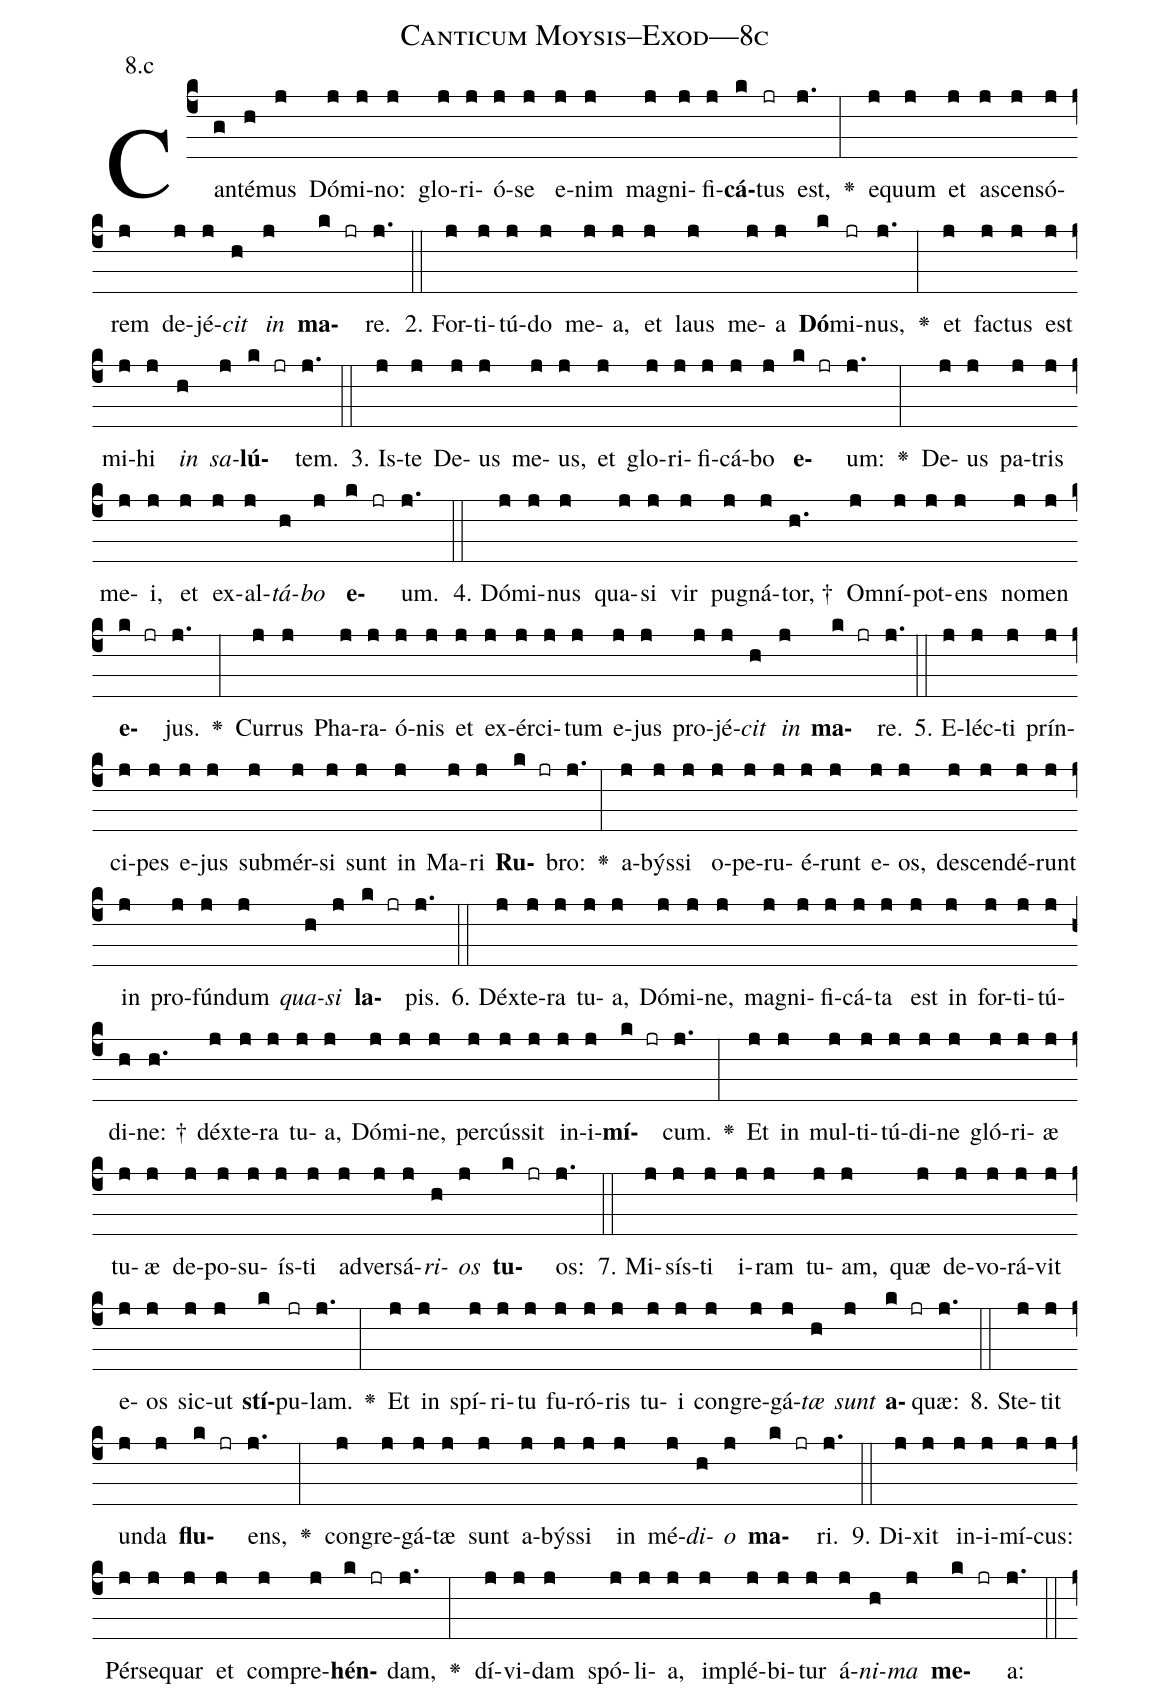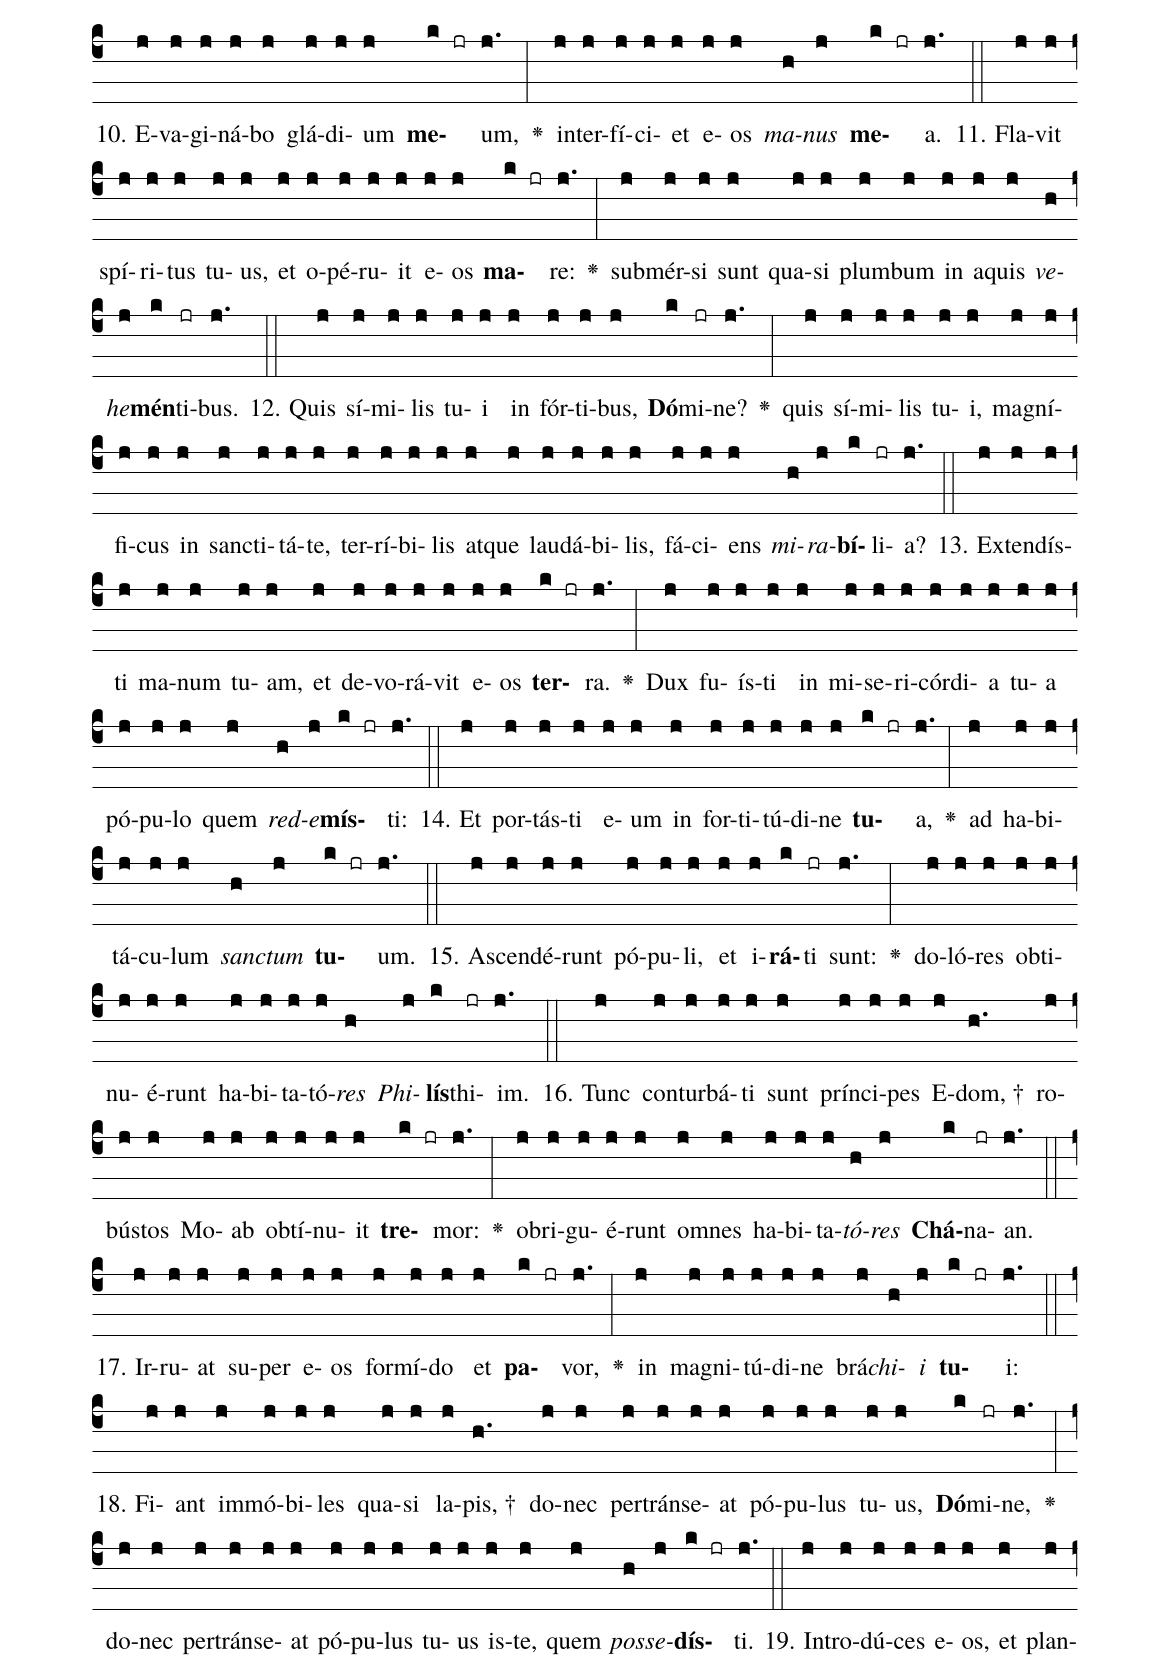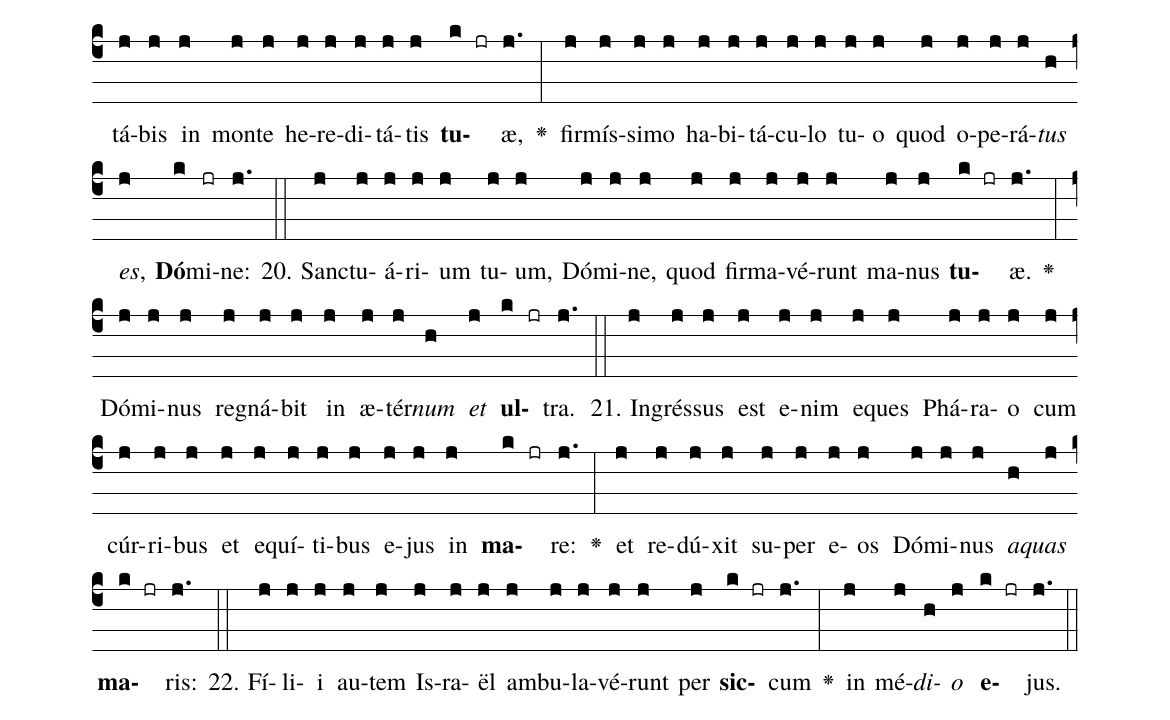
name: Canticum Moysis--Exod---8c;
annotation: 8.c;
%%
(c4)Can(g)té(h)mus(j) Dó(j)mi(j)no:(j) glo(j)ri(j)ó(j)se(j) e(j)nim(j) ma(j)gni(j)fi(j)<b>cá</b>(k)tus(jr) est,(j.) <v>\greheightstar</v>(:) e(j)quum(j) et(j) a(j)scen(j)só(j)rem(j) de(j)jé(j)<i>cit</i>(h) <i>in</i>(j) <b>ma</b>(k jr)re.(j.) (::)
2. For(j)ti(j)tú(j)do(j) me(j)a,(j) et(j) laus(j) me(j)a(j) <b>Dó</b>(k)mi(jr)nus,(j.) <v>\greheightstar</v>(:) et(j) fac(j)tus(j) est(j) mi(j)hi(j) <i>in</i>(h) <i>sa</i>(j)<b>lú</b>(k jr)tem.(j.) (::)
3. Is(j)te(j) De(j)us(j) me(j)us,(j) et(j) glo(j)ri(j)fi(j)cá(j)bo(j) <b>e</b>(k jr)um:(j.) <v>\greheightstar</v>(:) De(j)us(j) pa(j)tris(j) me(j)i,(j) et(j) ex(j)al(j)<i>tá</i>(h)<i>bo</i>(j) <b>e</b>(k jr)um.(j.) (::)
4. Dó(j)mi(j)nus(j) qua(j)si(j) vir(j) pu(j)gná(j)tor, †(h.) Om(j)ní(j)pot(j)ens(j) no(j)men(j) <b>e</b>(k jr)jus.(j.) <v>\greheightstar</v>(:) Cur(j)rus(j) Pha(j)ra(j)ó(j)nis(j) et(j) ex(j)ér(j)ci(j)tum(j) e(j)jus(j) pro(j)jé(j)<i>cit</i>(h) <i>in</i>(j) <b>ma</b>(k jr)re.(j.) (::)
5. E(j)léc(j)ti(j) prín(j)ci(j)pes(j) e(j)jus(j) sub(j)mér(j)si(j) sunt(j) in(j) Ma(j)ri(j) <b>Ru</b>(k jr)bro:(j.) <v>\greheightstar</v>(:) a(j)býs(j)si(j) o(j)pe(j)ru(j)é(j)runt(j) e(j)os,(j) de(j)scen(j)dé(j)runt(j) in(j) pro(j)fún(j)dum(j) <i>qua</i>(h)<i>si</i>(j) <b>la</b>(k jr)pis.(j.) (::)
6. Déx(j)te(j)ra(j) tu(j)a,(j) Dó(j)mi(j)ne,(j) ma(j)gni(j)fi(j)cá(j)ta(j) est(j) in(j) for(j)ti(j)tú(j)di(h)ne: †(h.) déx(j)te(j)ra(j) tu(j)a,(j) Dó(j)mi(j)ne,(j) per(j)cús(j)sit(j) in(j)i(j)<b>mí</b>(k jr)cum.(j.) <v>\greheightstar</v>(:) Et(j) in(j) mul(j)ti(j)tú(j)di(j)ne(j) gló(j)ri(j)æ(j) tu(j)æ(j) de(j)po(j)su(j)ís(j)ti(j) ad(j)ver(j)sá(j)<i>ri</i>(h)<i>os</i>(j) <b>tu</b>(k jr)os:(j.) (::)
7. Mi(j)sís(j)ti(j) i(j)ram(j) tu(j)am,(j) quæ(j) de(j)vo(j)rá(j)vit(j) e(j)os(j) sic(j)ut(j) <b>stí</b>(k)pu(jr)lam.(j.) <v>\greheightstar</v>(:) Et(j) in(j) spí(j)ri(j)tu(j) fu(j)ró(j)ris(j) tu(j)i(j) con(j)gre(j)gá(j)<i>tæ</i>(h) <i>sunt</i>(j) <b>a</b>(k jr)quæ:(j.) (::)
8. Ste(j)tit(j) un(j)da(j) <b>flu</b>(k jr)ens,(j.) <v>\greheightstar</v>(:) con(j)gre(j)gá(j)tæ(j) sunt(j) a(j)býs(j)si(j) in(j) mé(j)<i>di</i>(h)<i>o</i>(j) <b>ma</b>(k jr)ri.(j.) (::)
9. Di(j)xit(j) in(j)i(j)mí(j)cus:(j) Pér(j)se(j)quar(j) et(j) com(j)pre(j)<b>hén</b>(k jr)dam,(j.) <v>\greheightstar</v>(:) dí(j)vi(j)dam(j) spó(j)li(j)a,(j) im(j)plé(j)bi(j)tur(j) á(j)<i>ni</i>(h)<i>ma</i>(j) <b>me</b>(k jr)a:(j.) (::)
10. E(j)va(j)gi(j)ná(j)bo(j) glá(j)di(j)um(j) <b>me</b>(k jr)um,(j.) <v>\greheightstar</v>(:) in(j)ter(j)fí(j)ci(j)et(j) e(j)os(j) <i>ma</i>(h)<i>nus</i>(j) <b>me</b>(k jr)a.(j.) (::)
11. Fla(j)vit(j) spí(j)ri(j)tus(j) tu(j)us,(j) et(j) o(j)pé(j)ru(j)it(j) e(j)os(j) <b>ma</b>(k jr)re:(j.) <v>\greheightstar</v>(:) sub(j)mér(j)si(j) sunt(j) qua(j)si(j) plum(j)bum(j) in(j) a(j)quis(j) <i>ve</i>(h)<i>he</i>(j)<b>mén</b>(k)ti(jr)bus.(j.) (::)
12. Quis(j) sí(j)mi(j)lis(j) tu(j)i(j) in(j) fór(j)ti(j)bus,(j) <b>Dó</b>(k)mi(jr)ne?(j.) <v>\greheightstar</v>(:) quis(j) sí(j)mi(j)lis(j) tu(j)i,(j) ma(j)gní(j)fi(j)cus(j) in(j) sanc(j)ti(j)tá(j)te,(j) ter(j)rí(j)bi(j)lis(j) at(j)que(j) lau(j)dá(j)bi(j)lis,(j) fá(j)ci(j)ens(j) <i>mi</i>(h)<i>ra</i>(j)<b>bí</b>(k)li(jr)a?(j.) (::)
13. Ex(j)ten(j)dís(j)ti(j) ma(j)num(j) tu(j)am,(j) et(j) de(j)vo(j)rá(j)vit(j) e(j)os(j) <b>ter</b>(k jr)ra.(j.) <v>\greheightstar</v>(:) Dux(j) fu(j)ís(j)ti(j) in(j) mi(j)se(j)ri(j)cór(j)di(j)a(j) tu(j)a(j) pó(j)pu(j)lo(j) quem(j) <i>red</i>(h)<i>e</i>(j)<b>mís</b>(k jr)ti:(j.) (::)
14. Et(j) por(j)tás(j)ti(j) e(j)um(j) in(j) for(j)ti(j)tú(j)di(j)ne(j) <b>tu</b>(k jr)a,(j.) <v>\greheightstar</v>(:) ad(j) ha(j)bi(j)tá(j)cu(j)lum(j) <i>sanc</i>(h)<i>tum</i>(j) <b>tu</b>(k jr)um.(j.) (::)
15. A(j)scen(j)dé(j)runt(j) pó(j)pu(j)li,(j) et(j) i(j)<b>rá</b>(k)ti(jr) sunt:(j.) <v>\greheightstar</v>(:) do(j)ló(j)res(j) ob(j)ti(j)nu(j)é(j)runt(j) ha(j)bi(j)ta(j)tó(j)<i>res</i>(h) <i>Phi</i>(j)<b>lís</b>(k)thi(jr)im.(j.) (::)
16. Tunc(j) con(j)tur(j)bá(j)ti(j) sunt(j) prín(j)ci(j)pes(j) E(j)dom, †(h.) ro(j)bús(j)tos(j) Mo(j)ab(j) ob(j)tí(j)nu(j)it(j) <b>tre</b>(k jr)mor:(j.) <v>\greheightstar</v>(:) ob(j)ri(j)gu(j)é(j)runt(j) om(j)nes(j) ha(j)bi(j)ta(j)<i>tó</i>(h)<i>res</i>(j) <b>Chá</b>(k)na(jr)an.(j.) (::)
17. Ir(j)ru(j)at(j) su(j)per(j) e(j)os(j) for(j)mí(j)do(j) et(j) <b>pa</b>(k jr)vor,(j.) <v>\greheightstar</v>(:) in(j) ma(j)gni(j)tú(j)di(j)ne(j) brá(j)<i>chi</i>(h)<i>i</i>(j) <b>tu</b>(k jr)i:(j.) (::)
18. Fi(j)ant(j) im(j)mó(j)bi(j)les(j) qua(j)si(j) la(j)pis, †(h.) do(j)nec(j) per(j)tráns(j)e(j)at(j) pó(j)pu(j)lus(j) tu(j)us,(j) <b>Dó</b>(k)mi(jr)ne,(j.) <v>\greheightstar</v>(:) do(j)nec(j) per(j)tráns(j)e(j)at(j) pó(j)pu(j)lus(j) tu(j)us(j) is(j)te,(j) quem(j) <i>pos</i>(h)<i>se</i>(j)<b>dís</b>(k jr)ti.(j.) (::)
19. In(j)tro(j)dú(j)ces(j) e(j)os,(j) et(j) plan(j)tá(j)bis(j) in(j) mon(j)te(j) he(j)re(j)di(j)tá(j)tis(j) <b>tu</b>(k jr)æ,(j.) <v>\greheightstar</v>(:) fir(j)mís(j)si(j)mo(j) ha(j)bi(j)tá(j)cu(j)lo(j) tu(j)o(j) quod(j) o(j)pe(j)rá(j)<i>tus</i>(h) <i>es</i>,(j) <b>Dó</b>(k)mi(jr)ne:(j.) (::)
20. Sanc(j)tu(j)á(j)ri(j)um(j) tu(j)um,(j) Dó(j)mi(j)ne,(j) quod(j) fir(j)ma(j)vé(j)runt(j) ma(j)nus(j) <b>tu</b>(k jr)æ.(j.) <v>\greheightstar</v>(:) Dó(j)mi(j)nus(j) re(j)gná(j)bit(j) in(j) æ(j)tér(j)<i>num</i>(h) <i>et</i>(j) <b>ul</b>(k jr)tra.(j.) (::)
21. In(j)grés(j)sus(j) est(j) e(j)nim(j) e(j)ques(j) Phá(j)ra(j)o(j) cum(j) cúr(j)ri(j)bus(j) et(j) e(j)quí(j)ti(j)bus(j) e(j)jus(j) in(j) <b>ma</b>(k jr)re:(j.) <v>\greheightstar</v>(:) et(j) re(j)dú(j)xit(j) su(j)per(j) e(j)os(j) Dó(j)mi(j)nus(j) <i>a</i>(h)<i>quas</i>(j) <b>ma</b>(k jr)ris:(j.) (::)
22. Fí(j)li(j)i(j) au(j)tem(j) Is(j)ra(j)ël(j) am(j)bu(j)la(j)vé(j)runt(j) per(j) <b>sic</b>(k jr)cum(j.) <v>\greheightstar</v>(:) in(j) mé(j)<i>di</i>(h)<i>o</i>(j) <b>e</b>(k jr)jus.(j.) (::)
